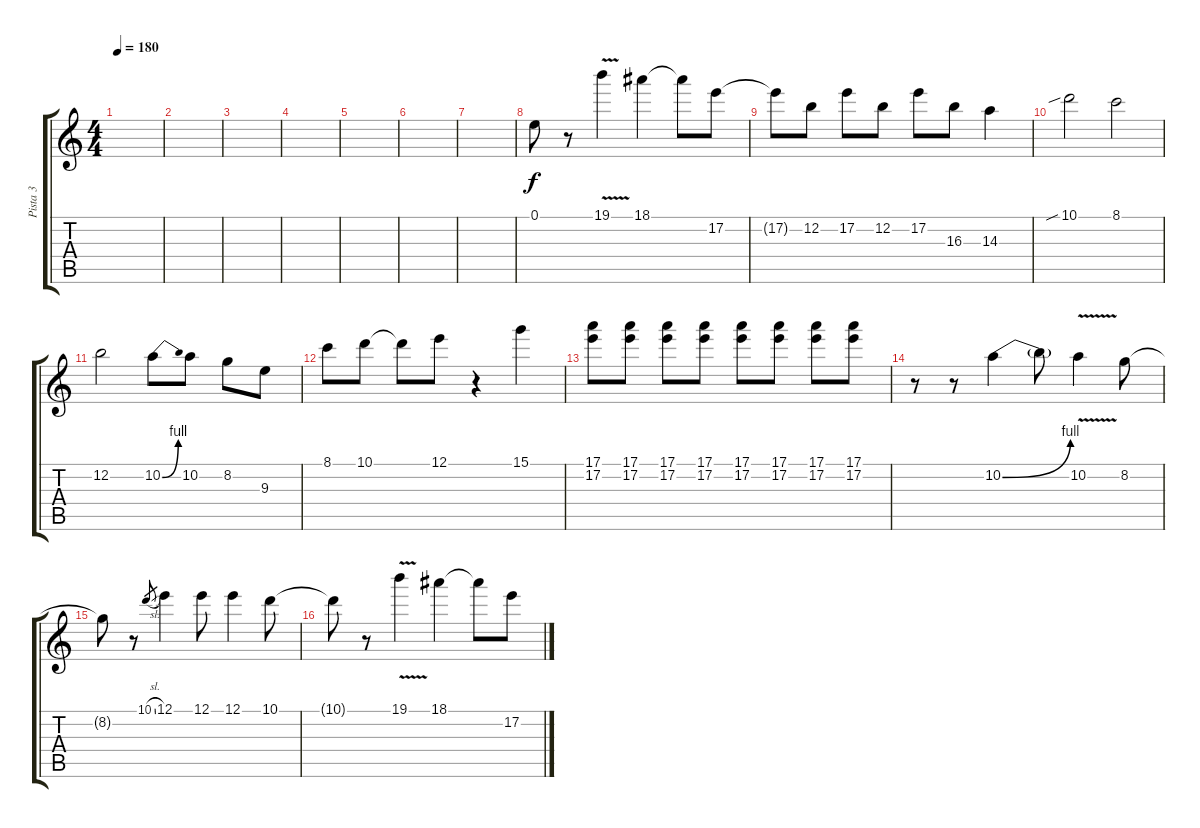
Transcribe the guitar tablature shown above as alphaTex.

\track ("Pista 3" "Pista 3") {instrument distortionguitar}
\staff {score tabs}
\tuning (E4 B3 G3 D3 A2 E2) {hide}
\ts (4 4)
\tempo 180
\clef g2
\ks c
|
|
|
|
|
|
|
0.1.8 r.8 19.1{v}.4 18.1.4 18.1{t}.8 17.2.8 |
17.2{t}.8 12.2.8 17.2.8 12.2.8 17.2.8 16.3.8 14.3.4 |
10.1{sib}.2 8.1.2 |
12.2.2 10.2{be (bend 0 0 60 4)}.8 10.2.8 8.2.8 9.3.8 |
8.1.8 10.1.8 10.1{t}.8 12.1.8 r.4 15.1.4 |
(17.1 17.2).8 (17.1 17.2).8 (17.1 17.2).8 (17.1 17.2).8 (17.1 17.2).8 (17.1 17.2).8 (17.1 17.2).8 (17.1 17.2).8 |
r.8 r.8 10.2{be (bend 0 0 60 4)}.4 10.2{t}.8 10.2{v}.4 8.2.8 |
8.2{t}.8 r.8 10.1{sl}.8{gr} 12.1.4 12.1.8 12.1.4 10.1.8 |
10.1{t}.8 r.8 19.1{v}.4 18.1.4 18.1{t}.8 17.2.8
